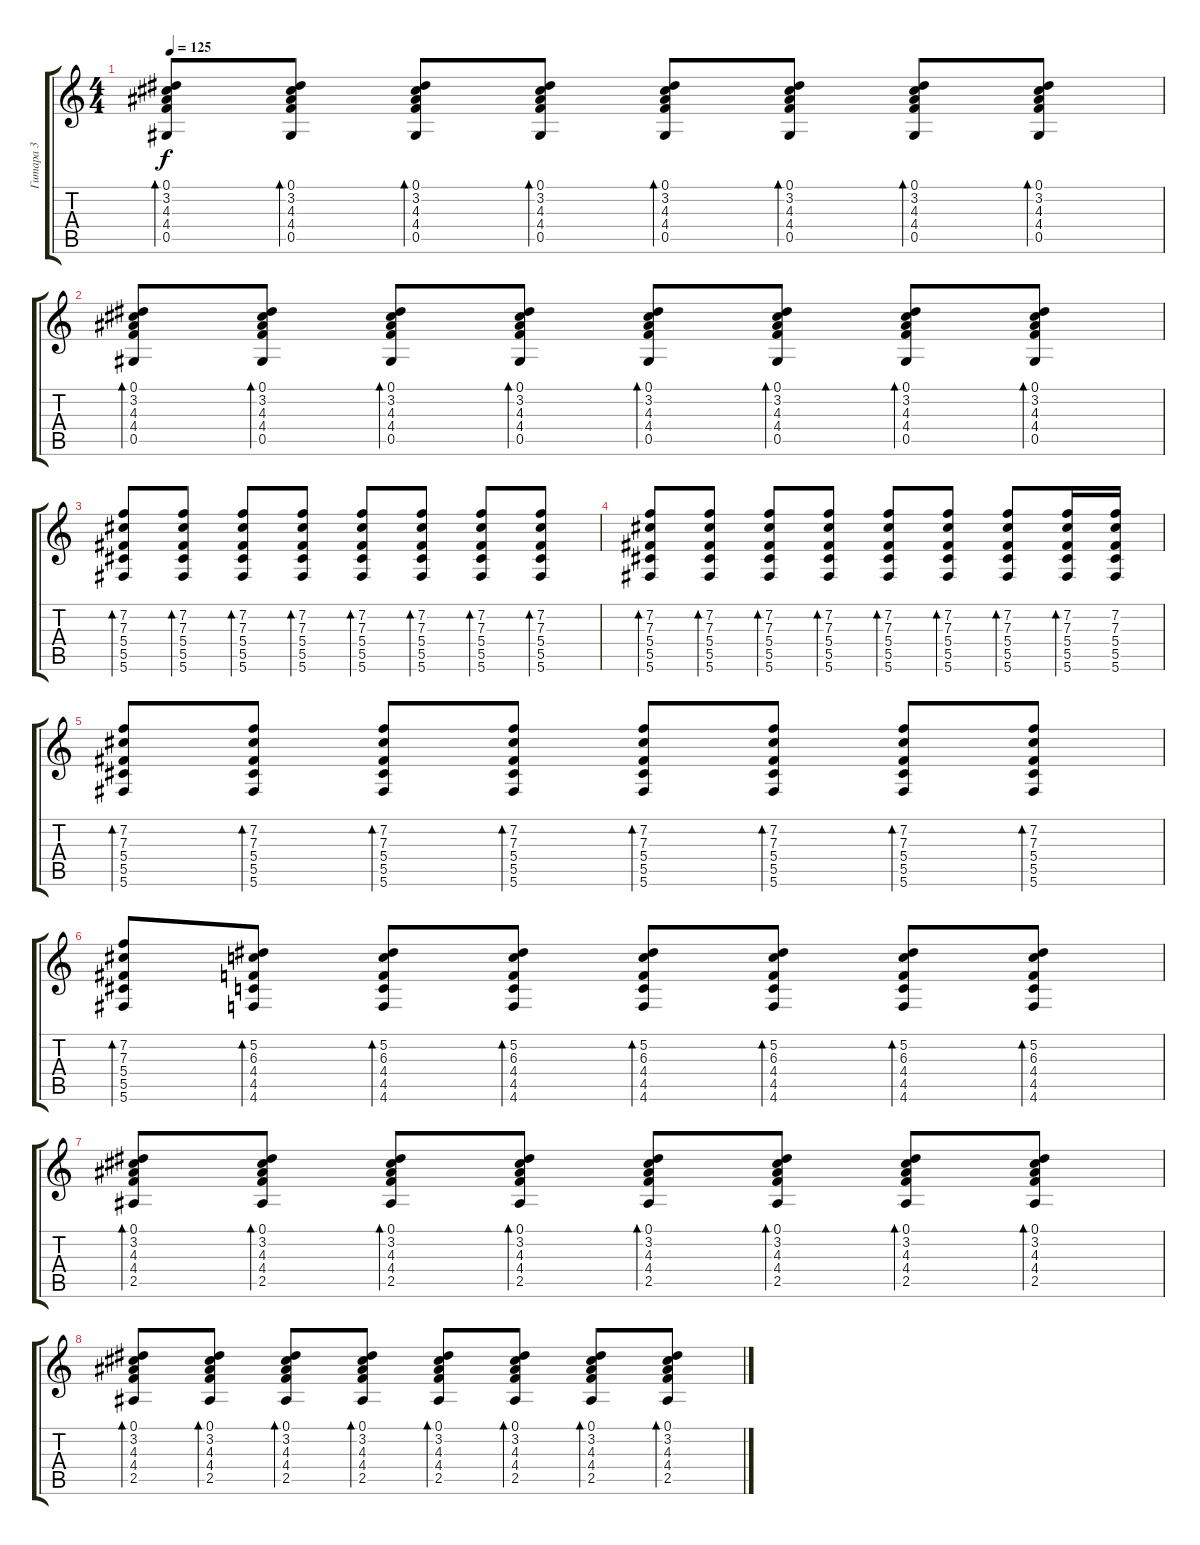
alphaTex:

\track ("Гитара 3" "Гитара 3") {instrument electricguitarclean}
\staff {score tabs}
\tuning (Eb4 Bb3 Gb3 Db3 Ab2 Db2) {hide}
\ts (4 4)
\tempo 125
\clef g2
\ks c
(0.1 3.2 4.3 4.4 0.5).8{bd 60 dy f} (0.1 3.2 4.3 4.4 0.5).8{bd 60} (0.1 3.2 4.3 4.4 0.5).8{bd 60} (0.1 3.2 4.3 4.4 0.5).8{bd 60} (0.1 3.2 4.3 4.4 0.5).8{bd 60} (0.1 3.2 4.3 4.4 0.5).8{bd 60} (0.1 3.2 4.3 4.4 0.5).8{bd 60} (0.1 3.2 4.3 4.4 0.5).8{bd 60} |
(0.1 3.2 4.3 4.4 0.5).8{bd 60} (0.1 3.2 4.3 4.4 0.5).8{bd 60} (0.1 3.2 4.3 4.4 0.5).8{bd 60} (0.1 3.2 4.3 4.4 0.5).8{bd 60} (0.1 3.2 4.3 4.4 0.5).8{bd 60} (0.1 3.2 4.3 4.4 0.5).8{bd 60} (0.1 3.2 4.3 4.4 0.5).8{bd 60} (0.1 3.2 4.3 4.4 0.5).8{bd 60} |
(7.2 7.3 5.4 5.5 5.6).8{bd 60} (7.2 7.3 5.4 5.5 5.6).8{bd 60} (7.2 7.3 5.4 5.5 5.6).8{bd 60} (7.2 7.3 5.4 5.5 5.6).8{bd 60} (7.2 7.3 5.4 5.5 5.6).8{bd 60} (7.2 7.3 5.4 5.5 5.6).8{bd 60} (7.2 7.3 5.4 5.5 5.6).8{bd 60} (7.2 7.3 5.4 5.5 5.6).8{bd 60} |
(7.2 7.3 5.4 5.5 5.6).8{bd 60} (7.2 7.3 5.4 5.5 5.6).8{bd 60} (7.2 7.3 5.4 5.5 5.6).8{bd 60} (7.2 7.3 5.4 5.5 5.6).8{bd 60} (7.2 7.3 5.4 5.5 5.6).8{bd 60} (7.2 7.3 5.4 5.5 5.6).8{bd 60} (7.2 7.3 5.4 5.5 5.6).8{bd 60} (7.2 7.3 5.4 5.5 5.6).16{bd 60} (7.2 7.3 5.4 5.5 5.6).16 |
(7.2 7.3 5.4 5.5 5.6).8{bd 60} (7.2 7.3 5.4 5.5 5.6).8{bd 60} (7.2 7.3 5.4 5.5 5.6).8{bd 60} (7.2 7.3 5.4 5.5 5.6).8{bd 60} (7.2 7.3 5.4 5.5 5.6).8{bd 60} (7.2 7.3 5.4 5.5 5.6).8{bd 60} (7.2 7.3 5.4 5.5 5.6).8{bd 60} (7.2 7.3 5.4 5.5 5.6).8{bd 60} |
(7.2 7.3 5.4 5.5 5.6).8{bd 60} (5.2 6.3 4.4 4.5 4.6).8{bd 60} (5.2 6.3 4.4 4.5 4.6).8{bd 60} (5.2 6.3 4.4 4.5 4.6).8{bd 60} (5.2 6.3 4.4 4.5 4.6).8{bd 60} (5.2 6.3 4.4 4.5 4.6).8{bd 60} (5.2 6.3 4.4 4.5 4.6).8{bd 60} (5.2 6.3 4.4 4.5 4.6).8{bd 60} |
(0.1 3.2 4.3 4.4 2.5).8{bd 60} (0.1 3.2 4.3 4.4 2.5).8{bd 60} (0.1 3.2 4.3 4.4 2.5).8{bd 60} (0.1 3.2 4.3 4.4 2.5).8{bd 60} (0.1 3.2 4.3 4.4 2.5).8{bd 60} (0.1 3.2 4.3 4.4 2.5).8{bd 60} (0.1 3.2 4.3 4.4 2.5).8{bd 60} (0.1 3.2 4.3 4.4 2.5).8{bd 60} |
(0.1 3.2 4.3 4.4 2.5).8{bd 60} (0.1 3.2 4.3 4.4 2.5).8{bd 60} (0.1 3.2 4.3 4.4 2.5).8{bd 60} (0.1 3.2 4.3 4.4 2.5).8{bd 60} (0.1 3.2 4.3 4.4 2.5).8{bd 60} (0.1 3.2 4.3 4.4 2.5).8{bd 60} (0.1 3.2 4.3 4.4 2.5).8{bd 60} (0.1 3.2 4.3 4.4 2.5).8{bd 60}
